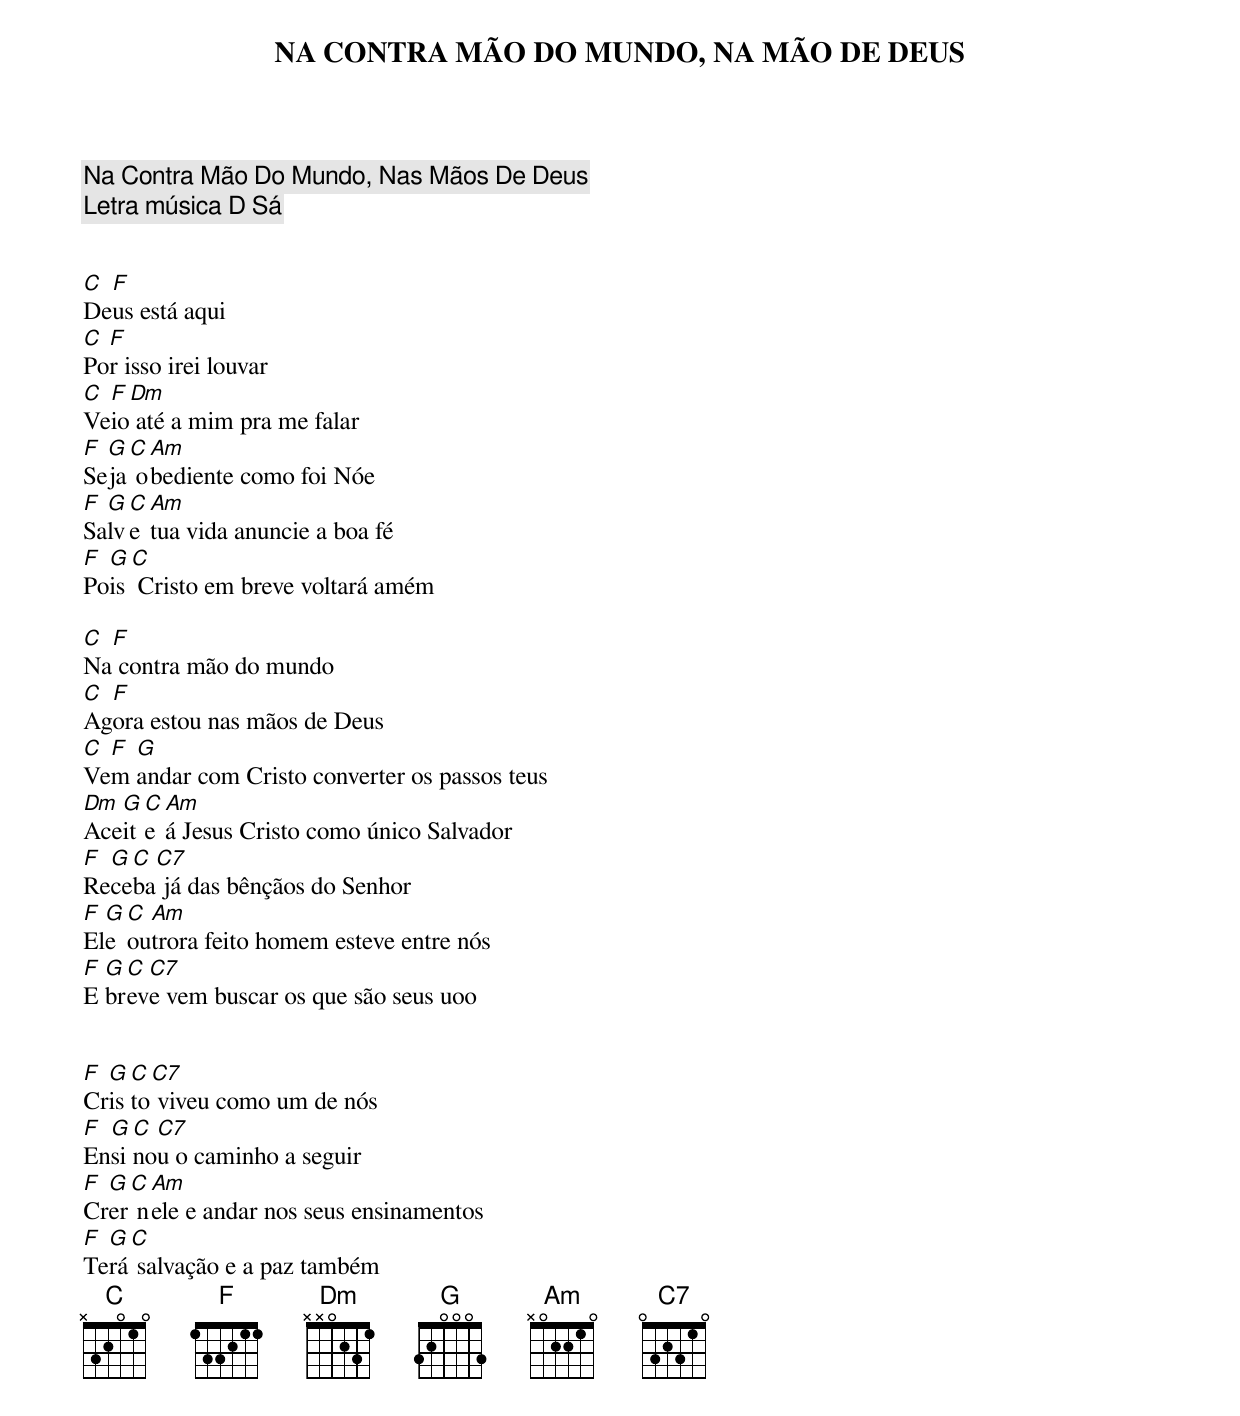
NA CONTRA MÃO DO MUNDO, NA MÃO DE DEUS

Na Contra Mão Do Mundo, Nas Mãos De Deus
Letra música D Sá


C F
Deus está aqui
C F
Por isso irei louvar
C F Dm
Veio até a mim pra me falar
F G C Am
Seja obediente como foi Nóe
F G C Am
Salve tua vida anuncie a boa fé
F G C
Pois Cristo em breve voltará amém

C F
Na contra mão do mundo
C F
Agora estou nas mãos de Deus
C F G
Vem andar com Cristo converter os passos teus
Dm G C Am
Aceite á Jesus Cristo como único Salvador
F G C C7
Receba já das bênçãos do Senhor
F G C Am
Ele outrora feito homem esteve entre nós
F G C C7
E breve vem buscar os que são seus uoo


F G C C7
Cristo viveu como um de nós
F G C C7
Ensinou o caminho a seguir
F G C Am
Crer nele e andar nos seus ensinamentos
F G C
Terá salvação e a paz também
